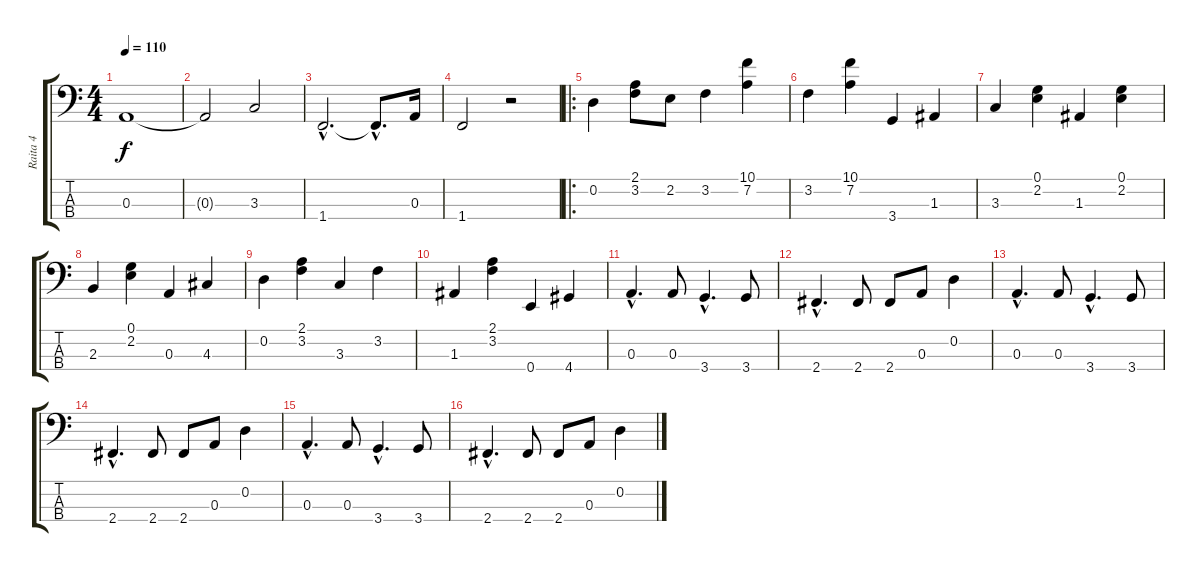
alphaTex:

\track ("Raita 4" "Raita 4") {instrument fretlessbass}
\staff {score tabs}
\tuning (G2 D2 A1 E1) {hide}
\ts (4 4)
\tempo 110
\clef f4
\ks c
0.3.1{dy f instrument fretlessbass} |
0.3{t}.2 3.3.2 |
1.4{hac}.2{d} 1.4{hac t}.8{d} 0.3.16 |
1.4.2 r.2 |
\ro
0.2.4 (2.1 3.2).8 2.2.8 3.2.4 (10.1 7.2).4 |
3.2.4 (10.1 7.2).4 3.4.4 1.3.4 |
3.3.4 (0.1 2.2).4 1.3.4 (0.1 2.2).4 |
2.3.4 (0.1 2.2).4 0.3.4 4.3.4 |
0.2.4 (2.1 3.2).4 3.3.4 3.2.4 |
1.3.4 (2.1 3.2).4 0.4.4 4.4.4 |
0.3{hac}.4{d} 0.3.8 3.4{hac}.4{d} 3.4.8 |
2.4{hac}.4{d} 2.4.8 2.4.8 0.3.8 0.2.4 |
0.3{hac}.4{d} 0.3.8 3.4{hac}.4{d} 3.4.8 |
2.4{hac}.4{d} 2.4.8 2.4.8 0.3.8 0.2.4 |
0.3{hac}.4{d} 0.3.8 3.4{hac}.4{d} 3.4.8 |
2.4{hac}.4{d} 2.4.8 2.4.8 0.3.8 0.2.4
